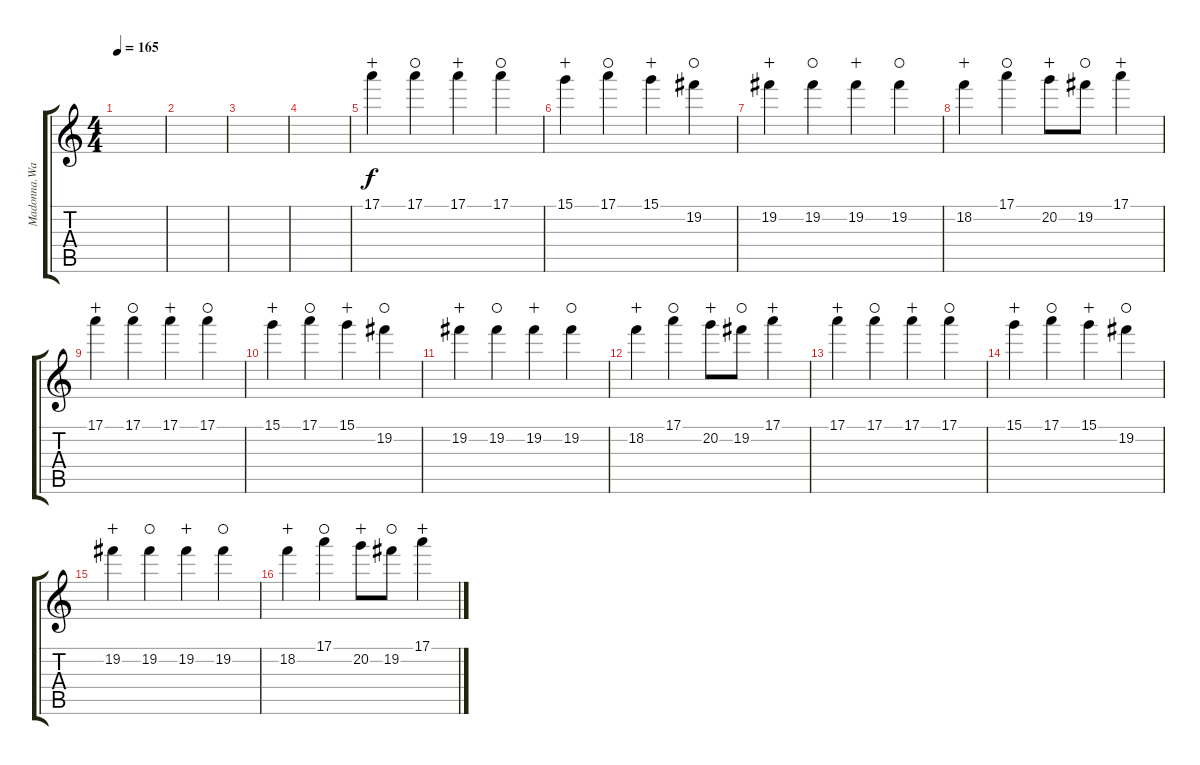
\track ("Madonna.Wayne.Gacy" "Madonna.Wa") {instrument distortionguitar}
\staff {score tabs}
\tuning (E4 B3 G3 D3 A2 D2) {hide}
\ts (4 4)
\tempo 165
\clef g2
\ks c
|
|
|
|
17.1.4{wahc} 17.1.4{waho} 17.1.4{wahc} 17.1.4{waho} |
15.1.4{wahc} 17.1.4{waho} 15.1.4{wahc} 19.2.4{waho} |
19.2.4{wahc} 19.2.4{waho} 19.2.4{wahc} 19.2.4{waho} |
18.2.4{wahc} 17.1.4{waho} 20.2.8{wahc} 19.2.8{waho} 17.1.4{wahc} |
17.1.4{wahc} 17.1.4{waho} 17.1.4{wahc} 17.1.4{waho} |
15.1.4{wahc} 17.1.4{waho} 15.1.4{wahc} 19.2.4{waho} |
19.2.4{wahc} 19.2.4{waho} 19.2.4{wahc} 19.2.4{waho} |
18.2.4{wahc} 17.1.4{waho} 20.2.8{wahc} 19.2.8{waho} 17.1.4{wahc} |
17.1.4{wahc} 17.1.4{waho} 17.1.4{wahc} 17.1.4{waho} |
15.1.4{wahc} 17.1.4{waho} 15.1.4{wahc} 19.2.4{waho} |
19.2.4{wahc} 19.2.4{waho} 19.2.4{wahc} 19.2.4{waho} |
18.2.4{wahc} 17.1.4{waho} 20.2.8{wahc} 19.2.8{waho} 17.1.4{wahc}
